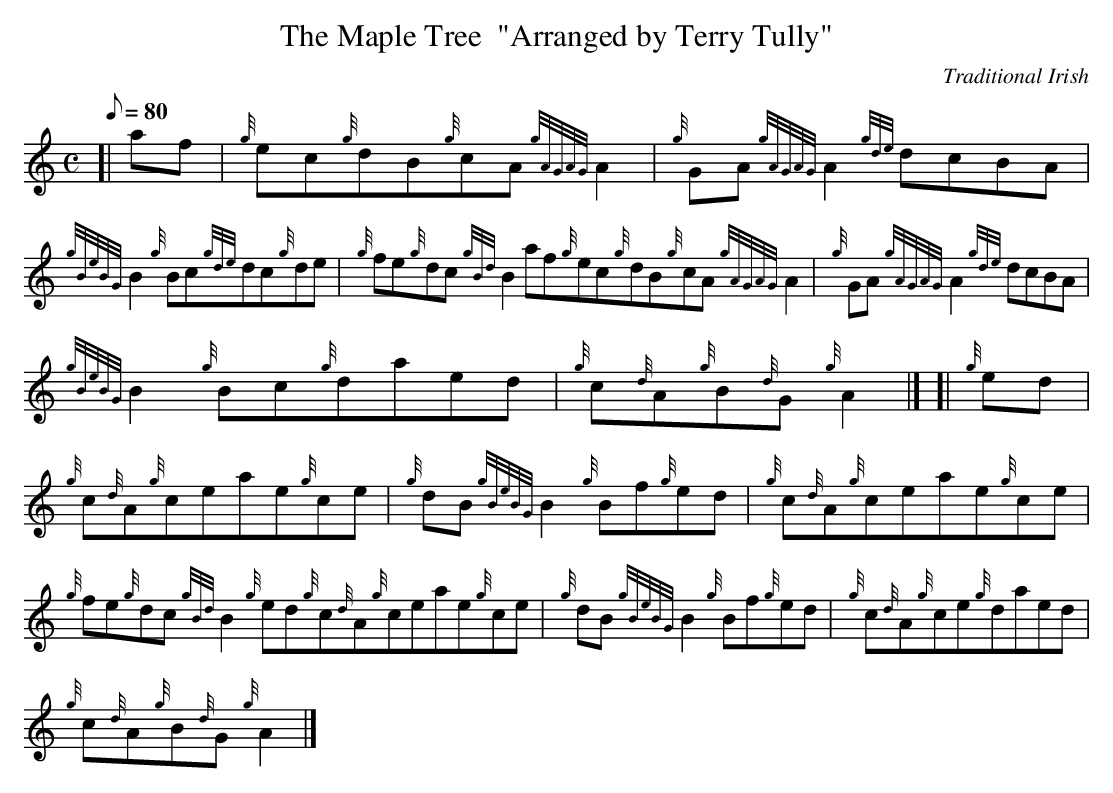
X:1
T:The Maple Tree  "Arranged by Terry Tully"
M:C
L:1/8
Q:80
C:Traditional Irish
K:HP
[| af|
{g}ec{g}dB{g}cA{gAGAG}A2|
{g}GA{gAGAG}A2{gde}dcBA|  !
{gBeBG}B2{g}Bc{gde}dc{g}de|
{g}fe{g}dc{gBd}B2af{g}ec{g}dB{g}cA{gAGAG}A2|
{g}GA{gAGAG}A2{gde}dcBA|  !
{gBeBG}B2{g}Bc{g}daed|
{g}c{d}A{g}B{d}G{g}A2|] [|
{g}ed|  !
{g}c{d}A{g}ceae{g}ce|
{g}dB{gBeBG}B2{g}Bf{g}ed|
{g}c{d}A{g}ceae{g}ce|  !
{g}fe{g}dc{gBd}B2{g}ed{g}c{d}A{g}ceae{g}ce|
{g}dB{gBeBG}B2{g}Bf{g}ed|
{g}c{d}A{g}ce{g}daed|  !
{g}c{d}A{g}B{d}G{g}A2|]
